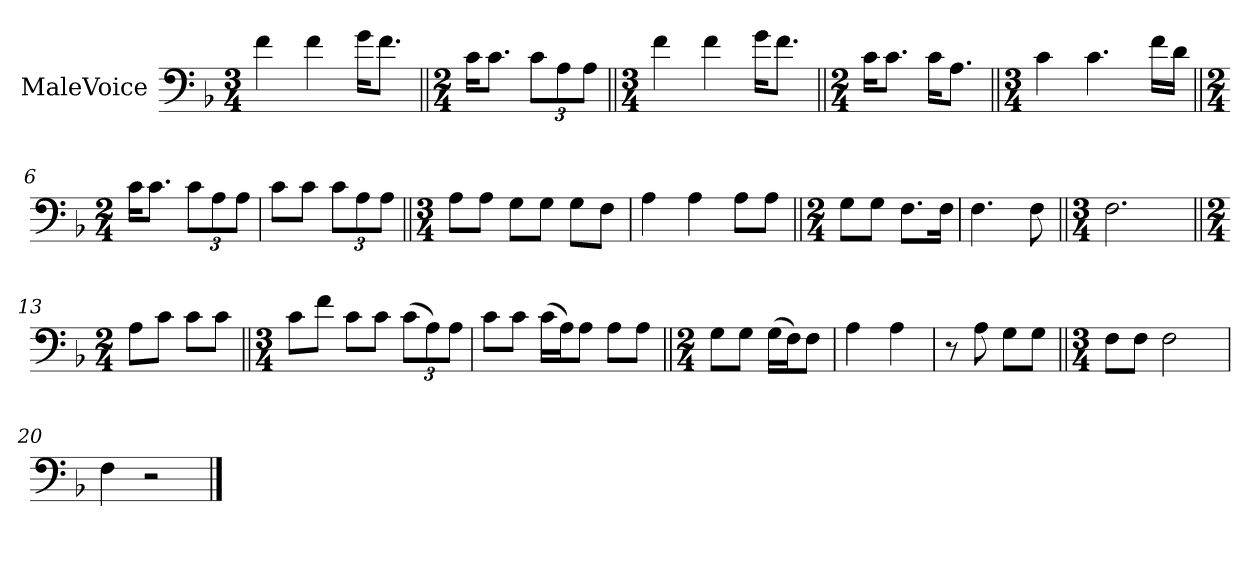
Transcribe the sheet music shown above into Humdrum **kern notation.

**kern
*part1
*staff1
*I"MaleVoice
*clefF4
*k[b-]
*M3/4
*MM96
=1
4f
4f
16g\KL
8.f\J
=2||
*M2/4
16c\KL
8.c\J
12c\L
12A\
12A\J
=3||
*M3/4
4f
4f
16g\KL
8.f\J
=4||
*M2/4
16c\KL
8.c\J
16c\KL
8.A\J
=5||
*M3/4
4c
4.c
16f\LL
16d\JJ
=6||
*M2/4
16c\KL
8.c\J
12c\L
12A\
12A\J
=7
8c\L
8c\J
12c\L
12A\
12A\J
=8||
*M3/4
8A\L
8A\J
8G\L
8G\J
8G\L
8F\J
=9
4A
4A
8A\L
8A\J
=10||
*M2/4
8G\L
8G\J
8.F\L
16F\Jk
=11
4.F
8F
=12||
*M3/4
2.F
=13||
*M2/4
8A\L
8c\J
8c\L
8c\J
=14||
*M3/4
8c\L
8f\J
8c\L
8c\J
(12c\L
12A\)
12A\J
=15
8c\L
8c\J
(16c\LL
16A\J)
8A\J
8A\L
8A\J
=16||
*M2/4
8G\L
8G\J
(16G\LL
16F\J)
8F\J
=17
4A
4A
=18
8r
8A
8G\L
8G\J
=19||
*M3/4
8F\L
8F\J
2F
=20
4F
2r
==
*-
